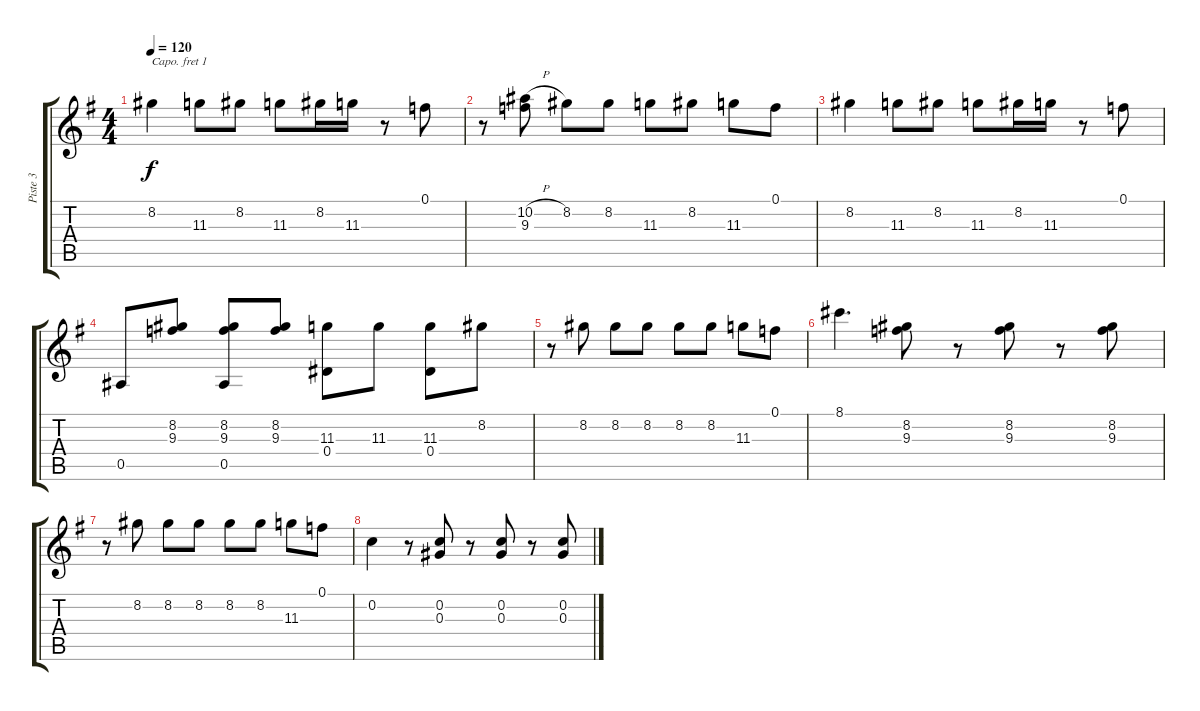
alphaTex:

\track ("Piste 3" "Piste 3") {instrument acousticguitarsteel}
\staff {score tabs}
\capo 1
\tuning (E4 B3 G3 D3 A2 E2) {hide}
\ts (4 4)
\tempo 120
\clef g2
\ks g
8.2.4{dy f} 11.3.8 8.2.8 11.3.8 8.2.16 11.3.16 r.8 0.1.8 |
r.8 (10.2{h} 9.3).8 8.2.8 8.2.8 11.3.8 8.2.8 11.3.8 0.1.8 |
8.2.4 11.3.8 8.2.8 11.3.8 8.2.16 11.3.16 r.8 0.1.8 |
0.5.8 (8.2 9.3).8 (8.2 9.3 0.5).8 (8.2 9.3).8 (11.3 0.4).8 11.3.8 (11.3 0.4).8 8.2.8 |
r.8 8.2.8 8.2.8 8.2.8 8.2.8 8.2.8 11.3.8 0.1.8 |
8.1.4{d} (8.2 9.3).8 r.8 (8.2 9.3).8 r.8 (8.2 9.3).8 |
r.8 8.2.8 8.2.8 8.2.8 8.2.8 8.2.8 11.3.8 0.1.8 |
0.2.4 r.8 (0.2 0.3).8 r.8 (0.2 0.3).8 r.8 (0.2 0.3).8
